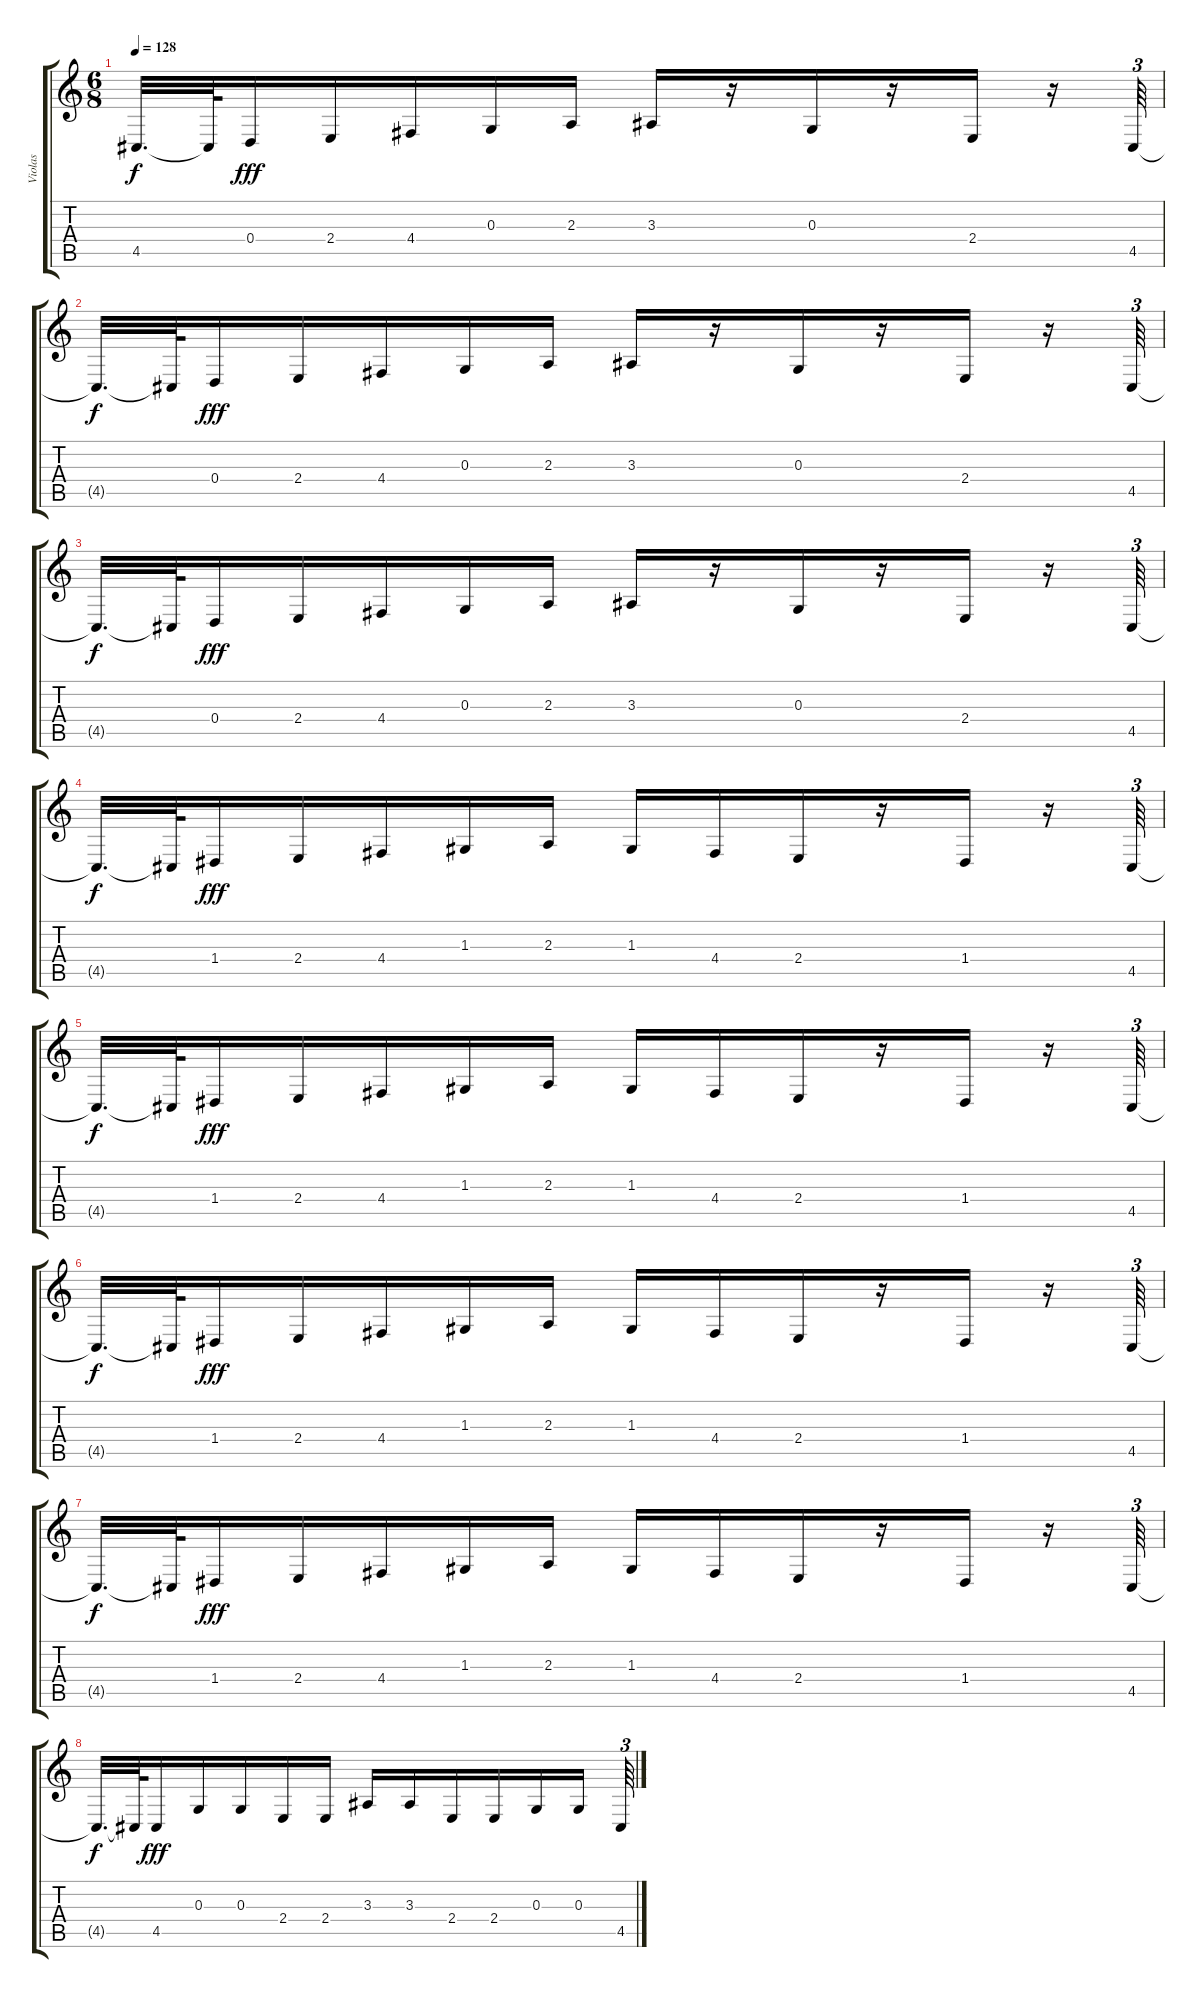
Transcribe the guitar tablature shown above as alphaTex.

\track ("Violas" "Violas") {instrument pizzicatostrings}
\staff {score tabs}
\tuning (E4 B3 G3 D3 A2 E2) {hide}
\ts (6 8)
\tempo 128
\clef g2
\ks c
4.5{t}.32{d dy f} 4.5{t}.64 0.4.16{dy fff} 2.4.16 4.4.16 0.3.16 2.3.16 3.3.16 r.16 0.3.16 r.16 2.4.16 r.16 4.5.64{tu (3 2)} |
4.5{t}.32{d dy f} 4.5{t}.64 0.4.16{dy fff} 2.4.16 4.4.16 0.3.16 2.3.16 3.3.16 r.16 0.3.16 r.16 2.4.16 r.16 4.5.64{tu (3 2)} |
4.5{t}.32{d dy f} 4.5{t}.64 0.4.16{dy fff} 2.4.16 4.4.16 0.3.16 2.3.16 3.3.16 r.16 0.3.16 r.16 2.4.16 r.16 4.5.64{tu (3 2)} |
4.5{t}.32{d dy f} 4.5{t}.64 1.4.16{dy fff} 2.4.16 4.4.16 1.3.16 2.3.16 1.3.16 4.4.16 2.4.16 r.16 1.4.16 r.16 4.5.64{tu (3 2)} |
4.5{t}.32{d dy f} 4.5{t}.64 1.4.16{dy fff} 2.4.16 4.4.16 1.3.16 2.3.16 1.3.16 4.4.16 2.4.16 r.16 1.4.16 r.16 4.5.64{tu (3 2)} |
4.5{t}.32{d dy f} 4.5{t}.64 1.4.16{dy fff} 2.4.16 4.4.16 1.3.16 2.3.16 1.3.16 4.4.16 2.4.16 r.16 1.4.16 r.16 4.5.64{tu (3 2)} |
4.5{t}.32{d dy f} 4.5{t}.64 1.4.16{dy fff} 2.4.16 4.4.16 1.3.16 2.3.16 1.3.16 4.4.16 2.4.16 r.16 1.4.16 r.16 4.5.64{tu (3 2)} |
4.5{t}.32{d dy f} 4.5{t}.64 4.5.16{dy fff} 0.3.16 0.3.16 2.4.16 2.4.16 3.3.16 3.3.16 2.4.16 2.4.16 0.3.16 0.3.16 4.5.64{tu (3 2)}
